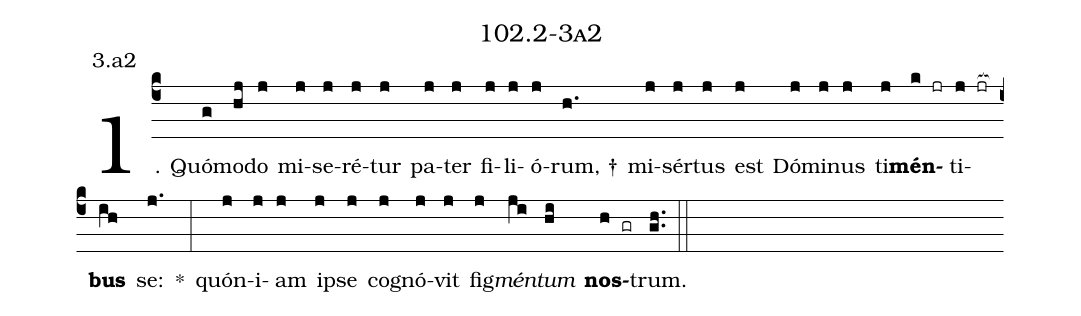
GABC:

name: 102.2-3a2;
annotation: 3.a2;
%%
(c4)1. Quó(g)mo(hj)do(j) mi(j)se(j)ré(j)tur(j) pa(j)ter(j) fi(j)li(j)ó(j)rum, †(h.) mi(j)sér(j)tus(j) est(j) Dó(j)mi(j)nus(j) ti(j)<b>mén</b>(k jr)ti(j jr[ocb:1{])<b>bus</b>(ih[ocb:0}]) se:(j.) *(:) quón(j)i(j)am(j) ip(j)se(j) co(j)gnó(j)vit(j) fig(j)<i>mén</i>(ji)<i>tum</i>(hi) <b>nos</b>(h gr)trum.(gh..) (::)
